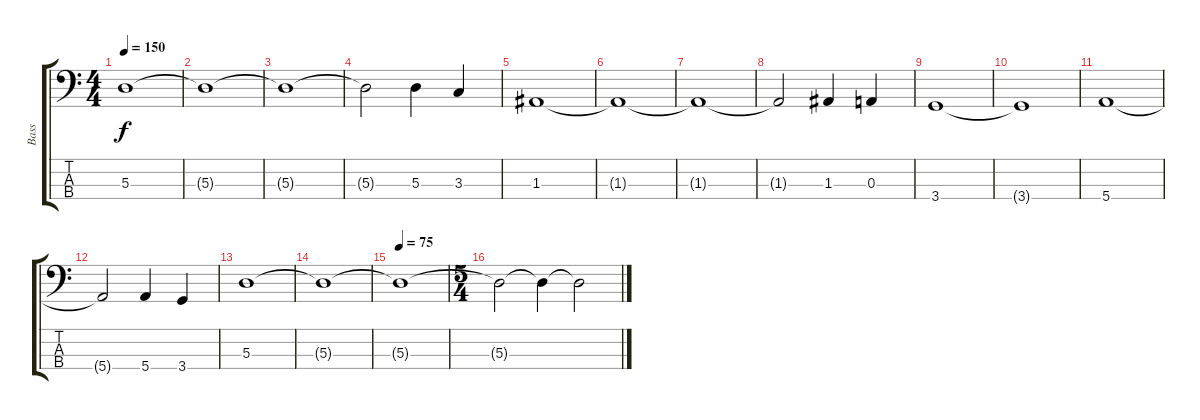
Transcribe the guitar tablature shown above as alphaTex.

\track ("Bass" "Bass") {instrument electricbasspick}
\staff {score tabs}
\tuning (G2 D2 A1 E1) {hide}
\ts (4 4)
\tempo 150
\clef f4
\ks c
5.3.1{dy f} |
5.3{t}.1 |
5.3{t}.1 |
5.3{t}.2 5.3.4 3.3.4 |
1.3.1 |
1.3{t}.1 |
1.3{t}.1 |
1.3{t}.2 1.3.4 0.3.4 |
3.4.1 |
3.4{t}.1 |
5.4.1 |
5.4{t}.2 5.4.4 3.4.4 |
5.3.1 |
5.3{t}.1 |
\tempo 75
5.3{t}.1 |
\ts (5 4)
5.3{t}.2 5.3{t}.4 5.3{t}.2
